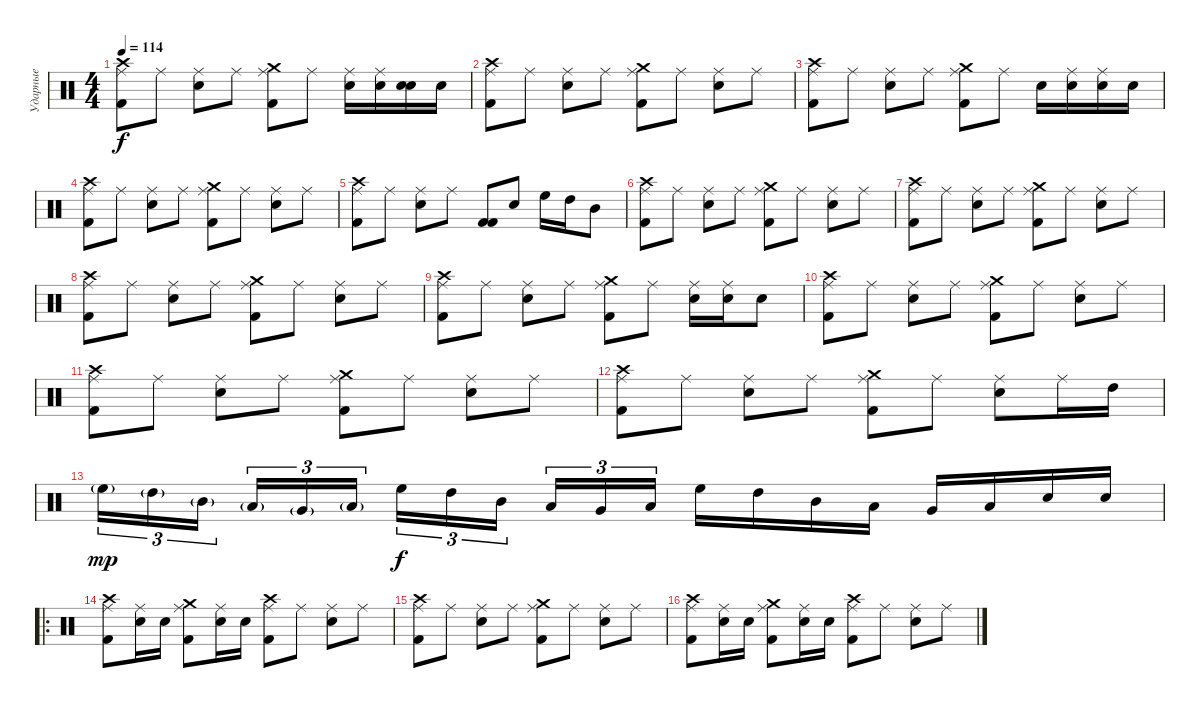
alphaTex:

\track ("Ударные" "Ударные") {instrument percussion}
\staff {score}
\articulation defaults
\ts (4 4)
\tempo 114
\clef neutral
\ks c
("Kick (hit) 2" "Crash high (hit)" "Ride (middle)").8{dy f} "Ride (middle)".8 ("Electric Snare (hit)" "Ride (middle)").8 "Ride (middle)".8 ("Kick (hit) 2" "Crash medium (hit)" "Ride (middle)").8 "Ride (middle)".8 ("Electric Snare (hit)" "Ride (middle)").16 ("Electric Snare (hit)" "Ride (middle)").16 ("Snare (hit)" "Electric Snare (hit)").16 "Electric Snare (hit)".16 |
("Kick (hit) 2" "Crash high (hit)" "Ride (middle)").8 "Ride (middle)".8 ("Electric Snare (hit)" "Ride (middle)").8 "Ride (middle)".8 ("Kick (hit) 2" "Crash medium (hit)" "Ride (middle)").8 "Ride (middle)".8 ("Electric Snare (hit)" "Ride (middle)").8 "Ride (middle)".8 |
("Kick (hit) 2" "Crash high (hit)" "Ride (middle)").8 "Ride (middle)".8 ("Electric Snare (hit)" "Ride (middle)").8 "Ride (middle)".8 ("Kick (hit) 2" "Crash medium (hit)" "Ride (middle)").8 "Ride (middle)".8 "Electric Snare (hit)".16 ("Electric Snare (hit)" "Ride (middle)").16 ("Electric Snare (hit)" "Ride (middle)").16 "Electric Snare (hit)".16 |
("Kick (hit) 2" "Crash high (hit)" "Ride (middle)").8 "Ride (middle)".8 ("Electric Snare (hit)" "Ride (middle)").8 "Ride (middle)".8 ("Kick (hit) 2" "Crash medium (hit)" "Ride (middle)").8 "Ride (middle)".8 ("Electric Snare (hit)" "Ride (middle)").8 "Ride (middle)".8 |
("Kick (hit) 2" "Crash high (hit)" "Ride (middle)").8 "Ride (middle)".8 ("Electric Snare (hit)" "Ride (middle)").8 "Ride (middle)".8 ("Kick (hit) 2" "Kick (hit) 2").8 "Electric Snare (hit)".8 "High Floor Tom (hit)".16 "High Tom (hit)".16 "Mid Tom (hit)".8 |
("Kick (hit) 2" "Crash high (hit)" "Ride (middle)").8 "Ride (middle)".8 ("Electric Snare (hit)" "Ride (middle)").8 "Ride (middle)".8 ("Kick (hit) 2" "Crash medium (hit)" "Ride (middle)").8 "Ride (middle)".8 ("Electric Snare (hit)" "Ride (middle)").8 "Ride (middle)".8 |
("Kick (hit) 2" "Crash high (hit)" "Ride (middle)").8 "Ride (middle)".8 ("Electric Snare (hit)" "Ride (middle)").8 "Ride (middle)".8 ("Kick (hit) 2" "Crash medium (hit)" "Ride (middle)").8 "Ride (middle)".8 ("Electric Snare (hit)" "Ride (middle)").8 "Ride (middle)".8 |
("Kick (hit) 2" "Crash high (hit)" "Ride (middle)").8 "Ride (middle)".8 ("Electric Snare (hit)" "Ride (middle)").8 "Ride (middle)".8 ("Kick (hit) 2" "Crash medium (hit)" "Ride (middle)").8 "Ride (middle)".8 ("Electric Snare (hit)" "Ride (middle)").8 "Ride (middle)".8 |
("Kick (hit) 2" "Crash high (hit)" "Ride (middle)").8 "Ride (middle)".8 ("Electric Snare (hit)" "Ride (middle)").8 "Ride (middle)".8 ("Kick (hit) 2" "Crash medium (hit)" "Ride (middle)").8 "Ride (middle)".8 ("Electric Snare (hit)" "Ride (middle)").16 ("Electric Snare (hit)" "Ride (middle)").16 "Electric Snare (hit)".8 |
("Kick (hit) 2" "Crash high (hit)" "Ride (middle)").8 "Ride (middle)".8 ("Electric Snare (hit)" "Ride (middle)").8 "Ride (middle)".8 ("Kick (hit) 2" "Crash medium (hit)" "Ride (middle)").8 "Ride (middle)".8 ("Electric Snare (hit)" "Ride (middle)").8 "Ride (middle)".8 |
("Kick (hit) 2" "Crash high (hit)" "Ride (middle)").8 "Ride (middle)".8 ("Electric Snare (hit)" "Ride (middle)").8 "Ride (middle)".8 ("Kick (hit) 2" "Crash medium (hit)" "Ride (middle)").8 "Ride (middle)".8 ("Electric Snare (hit)" "Ride (middle)").8 "Ride (middle)".8 |
("Kick (hit) 2" "Crash high (hit)" "Ride (middle)").8 "Ride (middle)".8 ("Electric Snare (hit)" "Ride (middle)").8 "Ride (middle)".8 ("Kick (hit) 2" "Crash medium (hit)" "Ride (middle)").8 "Ride (middle)".8 ("Electric Snare (hit)" "Ride (middle)").8 "Ride (middle)".16 "High Tom (hit)".16 |
"High Floor Tom (hit)"{g}.16{tu (3 2) dy mp} "High Tom (hit)"{g}.16{tu (3 2)} "Mid Tom (hit)"{g}.16{tu (3 2)} "Low Tom (hit)"{g}.16{tu (3 2)} "Very Low Tom (hit)"{g}.16{tu (3 2)} "Low Floor Tom (hit)"{g}.16{tu (3 2)} "High Floor Tom (hit)".16{tu (3 2) dy f} "High Tom (hit)".16{tu (3 2)} "Mid Tom (hit)".16{tu (3 2)} "Low Tom (hit)".16{tu (3 2)} "Very Low Tom (hit)".16{tu (3 2)} "Low Floor Tom (hit)".16{tu (3 2)} "High Floor Tom (hit)".16 "High Tom (hit)".16 "Mid Tom (hit)".16 "Low Tom (hit)".16 "Very Low Tom (hit)".16 "Low Floor Tom (hit)".16 "Electric Snare (hit)".16 "Electric Snare (hit)".16 |
\ro
("Kick (hit) 2" "Crash high (hit)" "Ride (middle)").8 ("Electric Snare (hit)" "Ride (middle)").16 "Electric Snare (hit)".16 ("Kick (hit) 2" "Crash medium (hit)" "Ride (middle)").8 ("Electric Snare (hit)" "Ride (middle)").16 "Electric Snare (hit)".16 ("Kick (hit) 2" "Crash high (hit)" "Ride (middle)").8 "Ride (middle)".8 ("Electric Snare (hit)" "Ride (middle)").8 "Ride (middle)".8 |
("Kick (hit) 2" "Crash high (hit)" "Ride (middle)").8 "Ride (middle)".8 ("Electric Snare (hit)" "Ride (middle)").8 "Ride (middle)".8 ("Kick (hit) 2" "Crash medium (hit)" "Ride (middle)").8 "Ride (middle)".8 ("Electric Snare (hit)" "Ride (middle)").8 "Ride (middle)".8 |
("Kick (hit) 2" "Crash high (hit)" "Ride (middle)").8 ("Electric Snare (hit)" "Ride (middle)").16 "Electric Snare (hit)".16 ("Kick (hit) 2" "Crash medium (hit)" "Ride (middle)").8 ("Electric Snare (hit)" "Ride (middle)").16 "Electric Snare (hit)".16 ("Kick (hit) 2" "Crash high (hit)" "Ride (middle)").8 "Ride (middle)".8 ("Electric Snare (hit)" "Ride (middle)").8 "Ride (middle)".8
